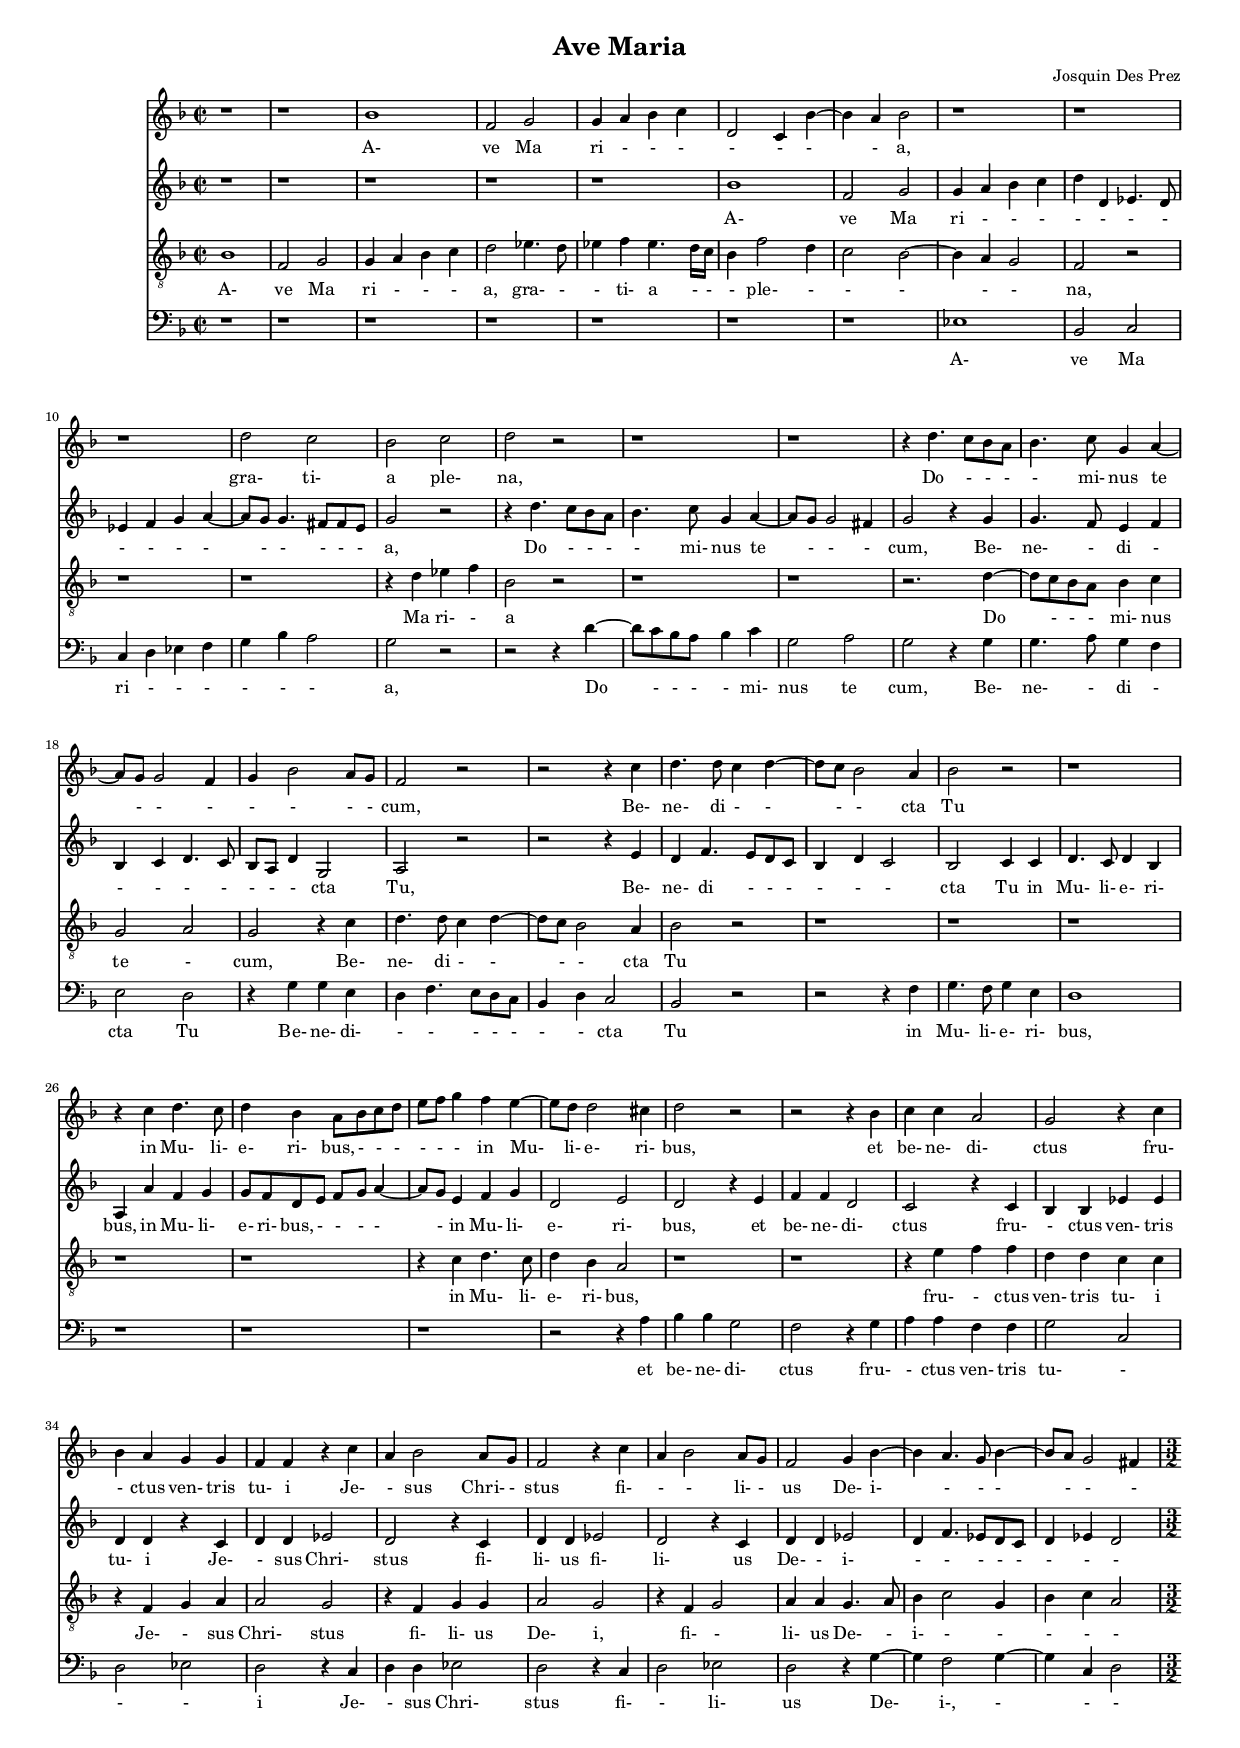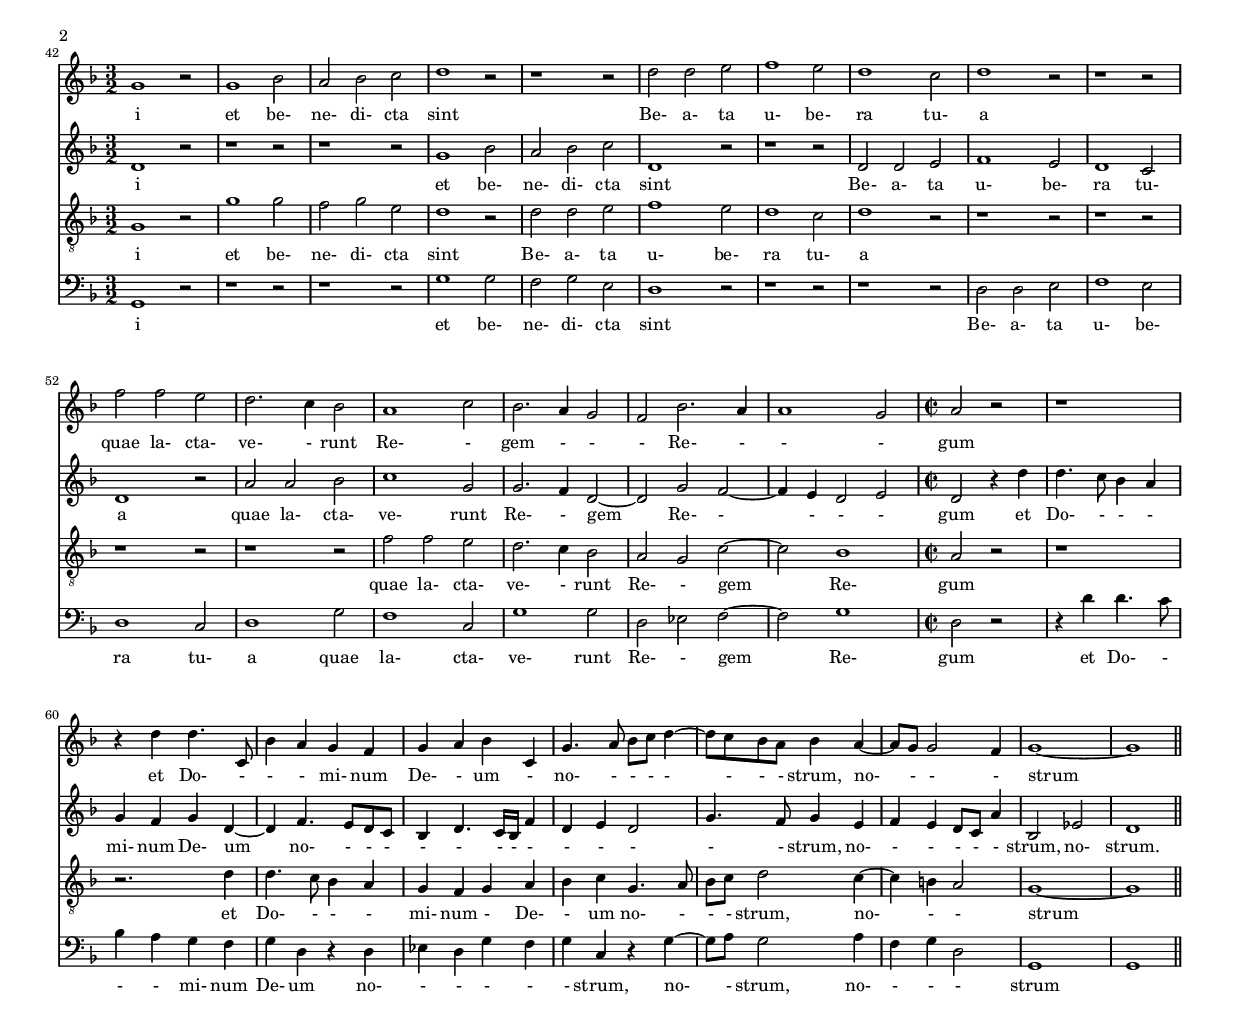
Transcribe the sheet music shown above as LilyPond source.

#(set-default-paper-size "a4")
#(set-global-staff-size 14)

% Transcribed by Pietro Battiston


\version "2.6.3"
\include "italiano.ly"
\header {
       title = "Ave Maria"
	composer = "Josquin Des Prez"
     }


\score {
<<
\new Staff

\transpose do do' {
\key fa \major
\time 2/2
r1|r|sib|fa2 sol|sol4 la sib do'|re2 do4 sib~|sib la sib2|r1|r|r|re'2 do'|sib do'|re' r|r1|r|r4 re'4. do'8 sib la|sib4. do'8 sol4 la~|la8 sol sol2 fa4| sol sib2 la8 sol|fa2 r|r r4 do'|re'4. re'8 do'4 re'4~|re'8 do' sib2 la4 |sib2 r|r1|r4 do' re'4. do'8|re'4 sib la8 sib do' re' |mi' fa' sol'4 fa' mi'~|mi'8 re' re'2 dod'4 |re'2 r2|r2 r4 sib|do' do' la2|sol2 r4 do'|sib la sol sol| fa fa r do'|la sib2 la8 sol |fa2 r4 do'|la sib2 la8 sol| fa2 sol4 sib~|sib la4. sol8 sib4~|sib8 la sol2 fad4|
\time 3/2
sol1 r2|sol1 sib2| la sib do'| re'1 r2|r1r2|re' re' mi'|fa'1 mi'2|re'1 do'2|re'1 r2|r1 r2| fa'2 fa' mi'|re'2. do'4 sib2|la1 do'2|sib2. la4 sol2|fa sib2. la4|la1 sol2|
\time 4/4
la2 r|r1|r4 re' re'4. do8|sib4 la sol fa|sol la sib do|sol4. la8 sib do' re'4~|re'8 do' sib la sib4 la~|la8 sol sol2 fa4 sol1~|sol1 \bar "||"


}
 \addlyrics  {
	A- ve Ma ri "-" "-" "-" "-"  "-"  "-"  "-" a, gra- ti- a ple- na,
	Do "-" "-" "-"  "-" mi- nus te "-"  "-"  "-"  "-"  "-"  "-"  "-" cum, Be- ne- di "-" "-" "-" "-" cta Tu
	in Mu- li- e- ri- bus,  "-"  "-"  "-"  "-"  "-"  "-" in Mu- li- e- ri- bus,
	et be- ne- di- ctus fru- "-" ctus ven- tris tu- i Je- "-" sus Chri- "-"  stus
	fi- "-"  "-"  li- "-"  us De- i-  "-" "-" "-" "-" "-"  "-" i
	et be- ne- di- cta sint Be- a- ta u- be- ra tu- a
	quae la- cta- ve- "-" runt Re- "-" gem "-"  "-"  "-"  Re-  "-"  "-"  "-" gum
	et Do- "-" "-" "-" mi- num De-  "-" um  "-" no-  "-" "-" "-"  "-"   "-"  "-"  "-" strum, no- "-" "-"  "-" strum
	}

\new Staff
\transpose do do' {\key fa \major
\time 2/2	
r1|r1|r1|r1|r1| sib1 |fa2 sol2|sol4 la sib do'|re' re mib4. re8|mib4 fa sol la~|la8 sol sol4. fad8 fad mi|sol2 r2|r4 re'4. do'8 sib la|sib4. do'8 sol4 la~|la8 sol sol2fad4|sol2 r4 sol|sol4.fa8 mi4 fa|sib, do re4.do8|sib,8 la,8 re4 sol,2|la,2 r2|r2 r4 mi4|re fa4. mi8re do|sib,4 re do2|sib,2 do4 do|re4. do8 re4 sib,|la, la fa sol|sol8 fa re mi fa sol la4~|la8 sol8 mi4 fa sol|re2 mi re r4 mi|fa fa re2|do r4 do|sib, sib, mib mib|re re r do|re re mib2|re r4 do|re re mib2|re r4 do |re re mib2| re4 fa4. mib8 re do| re4 mib re2|
\time 3/2
re1 r2| r1r2|r1r2|sol1 sib2|la sib do'|re1 r2|r1r2|re re mi|fa1 mi2|re1 do2|re1r2|la la sib|do'1 sol2|sol2. fa4 re2~|re sol fa~|fa4 mi re2 mi |
\time 4/4
re2 r4 re'|re'4. do'8 sib4 la|sol fa sol re~|re fa4. mi8 re do|sib,4 re4. do16 sib,16 fa4| re mi re2| sol4. fa8 sol4 mi|fa mi re8 do la4|sib,2 mib|re1 \bar "||"
}
 \addlyrics  {
	A- ve Ma ri "-" "-" "-"  "-"  "-"  "-"  "-"  "-"  "-"  "-"  "-"  "-"  "-"  "-"  "-"  "-" a,
	Do "-" "-" "-"  "-" mi- nus te "-"  "-"  "-" cum, Be- ne- "-"  di "-" "-" "-" "-"  "-"  "-"  "-"  "-" cta Tu,
	Be- ne- di "-" "-" "-" "-"  "-"  "-" cta Tu
	in Mu- li- e- ri- bus,  in Mu- li- e- ri- bus, "-"  "-"  "-"  "-"  "-" in Mu- li- e- ri- bus,
	et be- ne- di- ctus fru- "-" ctus ven- tris tu- i Je- "-" sus Chri- stus
	fi- li- us fi- li- us De- "-" i-  "-" "-" "-" "-" "-"  "-"  "-" "-" i
	et be- ne- di- cta sint Be- a- ta u- be- ra tu- a
	quae la- cta- ve- runt Re- "-" gem Re-  "-"  "-"  "-"  "-" gum
	et Do- "-" "-" "-" mi- num De- um  no-  "-" "-" "-"  "-"   "-"  "-"  "-"  "-"  "-"  "-"  "-"  "-"  "-" strum, no- "-" "-" "-" "-" "-" strum, no- strum.
	}

\new Staff
 { \key fa \major
\clef "G_8"
\time 2/2
 sib1 | fa2 sol2 |sol4 la sib do' |re'2 mib'4. re'8 | mib'4 fa' mib'4. re'16 do' | sib4 fa'2 re'4 | do'2 sib ~ | sib4 la sol2 | fa2 r2 | r1 | r1 | r4 re' mib' fa' | sib2 r2 | r1 | r1 | r2. re'4 ~ | re'8 do' sib la sib4 do'4 | sol2 la | sol r4 do'4 | re'4. re'8 do'4 re' ~ | re'8 do' sib2 la4 | sib2 r2 | r1 | r1 | r1 | r1 | r1 | r4 do'4 re'4. do'8 | re'4 sib la2 | r1 | r1 | r4 mi'4 fa' fa' | re' re' do' do' | r fa sol la | la2 sol2 | r4 fa sol sol |la2 sol|r4 fa sol2|la4 la sol4. la8| sib4 do'2 sol4 | sib do' la2|
\time 3/2
 sol1 r2 | sol'1 sol'2| fa' sol' mi'| re'1 r2 | re'2 re' mi' | fa'1 mi'2| re'1 do'2| re'1 r2|r1 r2|r1 r2|r1 r2|r1 r2|fa'2 fa' mi'| re'2. do'4 sib2|la sol do' ~| do' sib1|
\time 4/4
 la2 r2|r1|r2. re'4| re'4. do'8 sib4 la4|sol fa sol la|sib do' sol4. la8|sib do' re'2 do'4 ~ |do' si la2 |sol1 ~ |sol1 \bar "||"
}
 \addlyrics  {
	A- ve Ma ri "-" "-" "-" a, gra- "-" "-" ti- a "-" "-" "-" ple-  "-" "-" "-" "-" "-" na,
	Ma ri- "-" a
	Do "-" "-" "-" mi- nus te "-" cum, Be- ne- di "-" "-" "-" "-" cta Tu
	in Mu- li- e- ri- bus,
	fru- "-" ctus ven- tris tu- i Je- "-" sus Chri- stus fi- li- us De- i,
	fi-  "-" li- us De- "-" i-  "-" "-" "-" "-" "-" i
	et be- ne- di- cta sint Be- a- ta u- be- ra tu- a
	quae la- cta- ve- "-" runt Re- "-" gem Re- gum
	et Do- "-" "-" "-" mi- num "-" De-  "-" um no-  "-" "-" "-" strum, no- "-" "-" strum
	}

\new Staff
 { \key fa \major
 \clef bass
\time 2/2
 r1|r1|r1|r1|r1|r1|r1|mib1|sib,2 do2|do4 re mib fa|sol sib la2|sol2 r2|r2 r4 re'4~|re'8 do' sib la sib4 do'4|sol2 la|sol r4 sol4|sol4. la8 sol4 fa|mi2 re|r4 sol4 sol mi|re fa4. mi8 re do|sib,4 re do2|sib,2 r2|r2 r4 fa4|sol4. fa8 sol4 mi|re1|r1|r1|r1|r2 r4 la4|sib sib sol2|fa2 r4 sol4| la la fa fa| sol2 do2|re2 mib|re r4 do|re re mib2|re r4 do|re2mib2|re r4 sol~|sol fa2 sol4~|sol do re2|
\time 3/2
 sol,1 r2|r1 r2|r1 r2|sol1 sol2|fa sol mi|re1 r2|r1 r2|r1 r2|re2 re mi| fa1 mi2|re1 do2|re1 sol2|fa1 do2|sol1 sol2|re2 mib fa~|fa sol1|
\time 2/2
 re2 r2| r4 re'4 re'4. do'8|sib4 la sol fa|sol re r4 re|mib re sol fa|sol do r sol~|sol8 la sol2 la4|fa4 sol re2|sol,1|sol,1  \bar "||"
}
 \addlyrics  {
	A- ve Ma ri "-" "-" "-"  "-" "-" "-" a,
	Do "-" "-" "-" "-" mi- nus te cum, Be- ne- "-" di "-" cta Tu
	Be- ne- di- "-" "-" "-" "-" "-" "-" "-" cta Tu
	in Mu- li- e- ri- bus,
	et be- ne- di- ctus
	fru- "-" ctus ven- tris tu- "-" "-" "-" i Je- "-" sus Chri- stus fi- "-" li- us De- i-, "-" "-" "-" i
	et be- ne- di- cta sint Be- a- ta u- be- ra tu- a
	quae la- cta- ve- runt Re- "-" gem Re- gum
	et Do- "-" "-" "-" mi- num De- um no-  "-" "-" "-" "-" "-" strum, no- "-" strum, no- "-" "-" "-" strum
	}
>>



\midi {
\tempo 2 = 150
}
\layout { }

}
